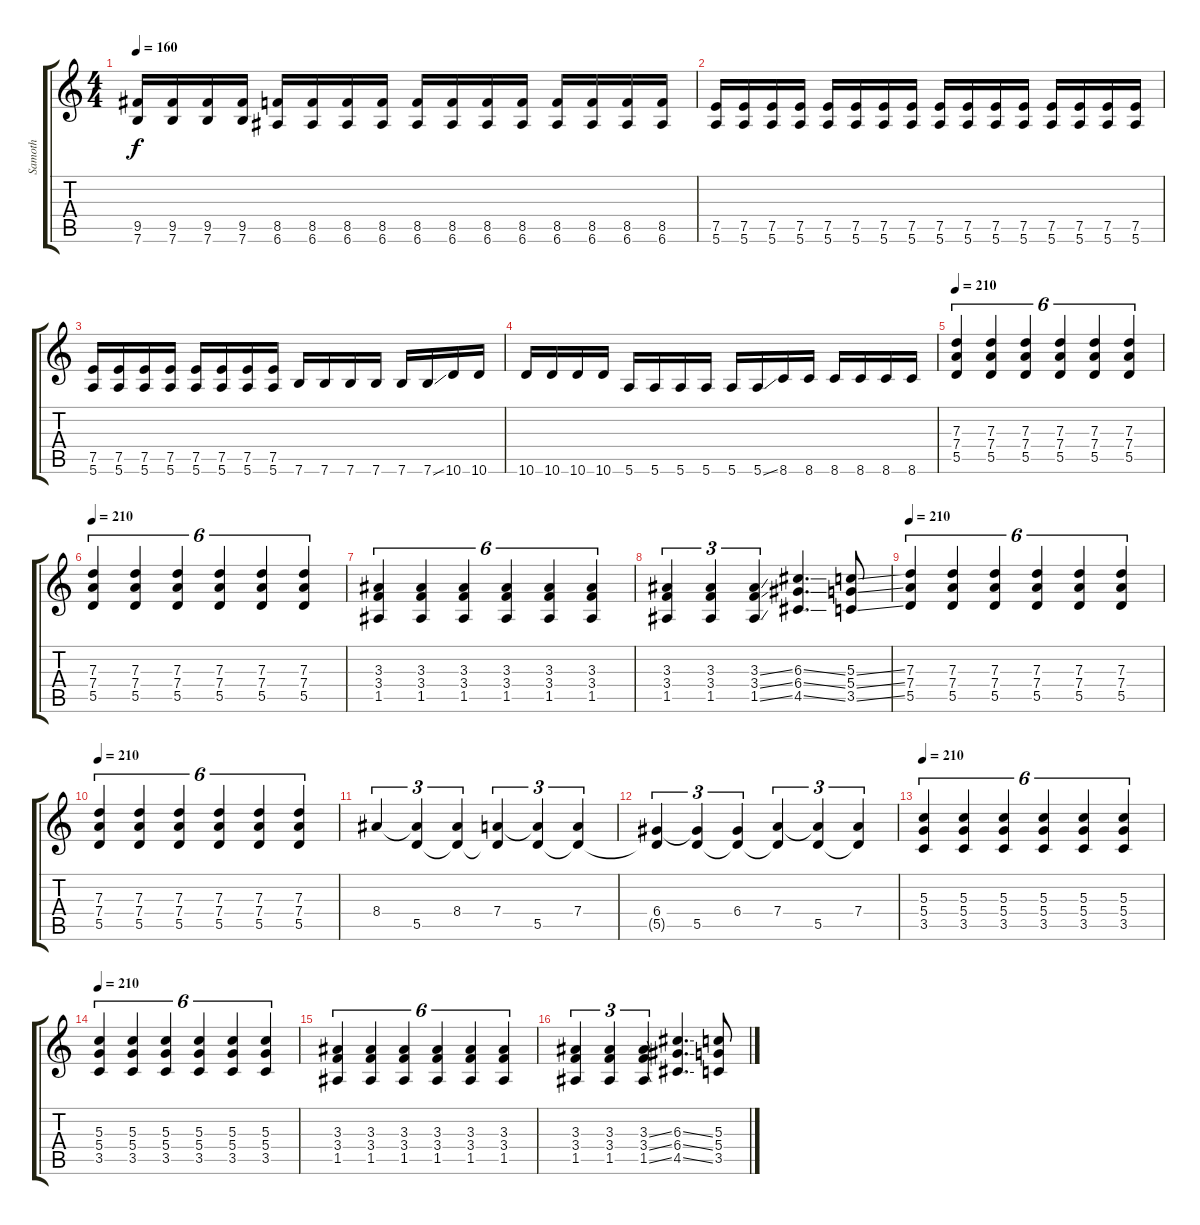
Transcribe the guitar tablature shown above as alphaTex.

\track ("Samoth" "Samoth") {instrument distortionguitar}
\staff {score tabs}
\tuning (E4 B3 G3 D3 A2 E2) {hide}
\ts (4 4)
\tempo 160
\clef g2
\ks c
(9.5 7.6).16{dy f} (9.5 7.6).16 (9.5 7.6).16 (9.5 7.6).16 (8.5 6.6).16 (8.5 6.6).16 (8.5 6.6).16 (8.5 6.6).16 (8.5 6.6).16 (8.5 6.6).16 (8.5 6.6).16 (8.5 6.6).16 (8.5 6.6).16 (8.5 6.6).16 (8.5 6.6).16 (8.5 6.6).16 |
(7.5 5.6).16 (7.5 5.6).16 (7.5 5.6).16 (7.5 5.6).16 (7.5 5.6).16 (7.5 5.6).16 (7.5 5.6).16 (7.5 5.6).16 (7.5 5.6).16 (7.5 5.6).16 (7.5 5.6).16 (7.5 5.6).16 (7.5 5.6).16 (7.5 5.6).16 (7.5 5.6).16 (7.5 5.6).16 |
(7.5 5.6).16 (7.5 5.6).16 (7.5 5.6).16 (7.5 5.6).16 (7.5 5.6).16 (7.5 5.6).16 (7.5 5.6).16 (7.5 5.6).16 7.6.16 7.6.16 7.6.16 7.6.16 7.6.16 7.6{ss}.16 10.6.16 10.6.16 |
10.6.16 10.6.16 10.6.16 10.6.16 5.6.16 5.6.16 5.6.16 5.6.16 5.6.16 5.6{ss}.16 8.6.16 8.6.16 8.6.16 8.6.16 8.6.16 8.6.16 |
\tempo 210
(7.3 7.4 5.5).4{tu (6 4)} (7.3 7.4 5.5).4{tu (6 4)} (7.3 7.4 5.5).4{tu (6 4)} (7.3 7.4 5.5).4{tu (6 4)} (7.3 7.4 5.5).4{tu (6 4)} (7.3 7.4 5.5).4{tu (6 4)} |
\tempo 210
(7.3 7.4 5.5).4{tu (6 4)} (7.3 7.4 5.5).4{tu (6 4)} (7.3 7.4 5.5).4{tu (6 4)} (7.3 7.4 5.5).4{tu (6 4)} (7.3 7.4 5.5).4{tu (6 4)} (7.3 7.4 5.5).4{tu (6 4)} |
(3.3 3.4 1.5).4{tu (6 4)} (3.3 3.4 1.5).4{tu (6 4)} (3.3 3.4 1.5).4{tu (6 4)} (3.3 3.4 1.5).4{tu (6 4)} (3.3 3.4 1.5).4{tu (6 4)} (3.3 3.4 1.5).4{tu (6 4)} |
(3.3 3.4 1.5).4{tu (3 2)} (3.3 3.4 1.5).4{tu (3 2)} (3.3{ss} 3.4{ss} 1.5{ss}).4{tu (3 2)} (6.3{ss} 6.4{ss} 4.5{ss}).4{d} (5.3{ss} 5.4{ss} 3.5{ss}).8 |
\tempo 210
(7.3 7.4 5.5).4{tu (6 4)} (7.3 7.4 5.5).4{tu (6 4)} (7.3 7.4 5.5).4{tu (6 4)} (7.3 7.4 5.5).4{tu (6 4)} (7.3 7.4 5.5).4{tu (6 4)} (7.3 7.4 5.5).4{tu (6 4)} |
\tempo 210
(7.3 7.4 5.5).4{tu (6 4)} (7.3 7.4 5.5).4{tu (6 4)} (7.3 7.4 5.5).4{tu (6 4)} (7.3 7.4 5.5).4{tu (6 4)} (7.3 7.4 5.5).4{tu (6 4)} (7.3 7.4 5.5).4{tu (6 4)} |
8.4.4{tu (3 2)} (8.4{t} 5.5).4{tu (3 2)} (8.4 5.5{t}).4{tu (3 2)} (7.4 5.5{t}).4{tu (3 2)} (7.4{t} 5.5).4{tu (3 2)} (7.4 5.5{t}).4{tu (3 2)} |
(6.4 5.5{t}).4{tu (3 2)} (6.4{t} 5.5).4{tu (3 2)} (6.4 5.5{t}).4{tu (3 2)} (7.4 5.5{t}).4{tu (3 2)} (7.4{t} 5.5).4{tu (3 2)} (7.4 5.5{t}).4{tu (3 2)} |
\tempo 210
(5.3 5.4 3.5).4{tu (6 4)} (5.3 5.4 3.5).4{tu (6 4)} (5.3 5.4 3.5).4{tu (6 4)} (5.3 5.4 3.5).4{tu (6 4)} (5.3 5.4 3.5).4{tu (6 4)} (5.3 5.4 3.5).4{tu (6 4)} |
\tempo 210
(5.3 5.4 3.5).4{tu (6 4)} (5.3 5.4 3.5).4{tu (6 4)} (5.3 5.4 3.5).4{tu (6 4)} (5.3 5.4 3.5).4{tu (6 4)} (5.3 5.4 3.5).4{tu (6 4)} (5.3 5.4 3.5).4{tu (6 4)} |
(3.3 3.4 1.5).4{tu (6 4)} (3.3 3.4 1.5).4{tu (6 4)} (3.3 3.4 1.5).4{tu (6 4)} (3.3 3.4 1.5).4{tu (6 4)} (3.3 3.4 1.5).4{tu (6 4)} (3.3 3.4 1.5).4{tu (6 4)} |
(3.3 3.4 1.5).4{tu (3 2)} (3.3 3.4 1.5).4{tu (3 2)} (3.3{ss} 3.4{ss} 1.5{ss}).4{tu (3 2)} (6.3{ss} 6.4{ss} 4.5{ss}).4{d} (5.3{ss} 5.4{ss} 3.5{ss}).8
